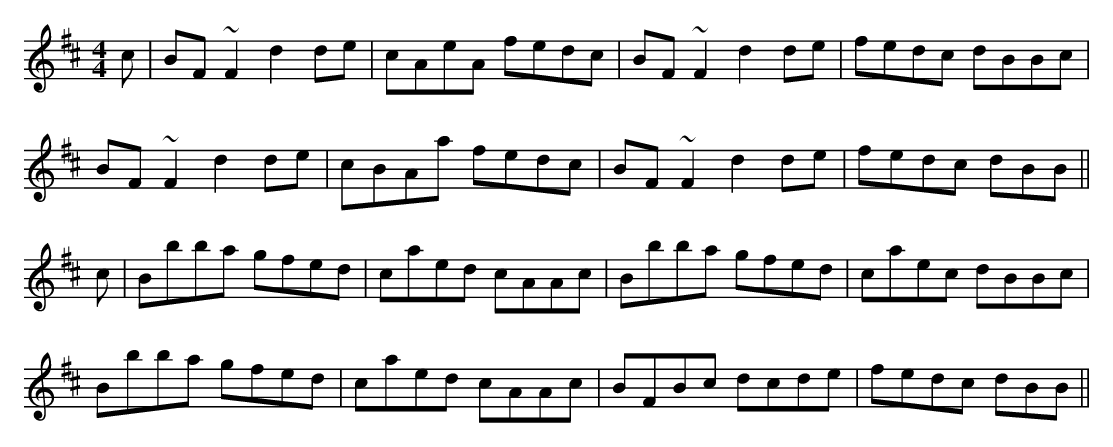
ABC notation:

X:1
M:4/4
K:Bmin
c|BF~F2 d2de|cAeA fedc|BF~F2 d2de|fedc dBBc|
BF~F2 d2de|cBAa fedc|BF~F2 d2de|fedc dBB||
c|Bbba gfed|caed cAAc|Bbba gfed|caec dBBc|
Bbba gfed|caed cAAc|BFBc dcde|fedc dBB||
